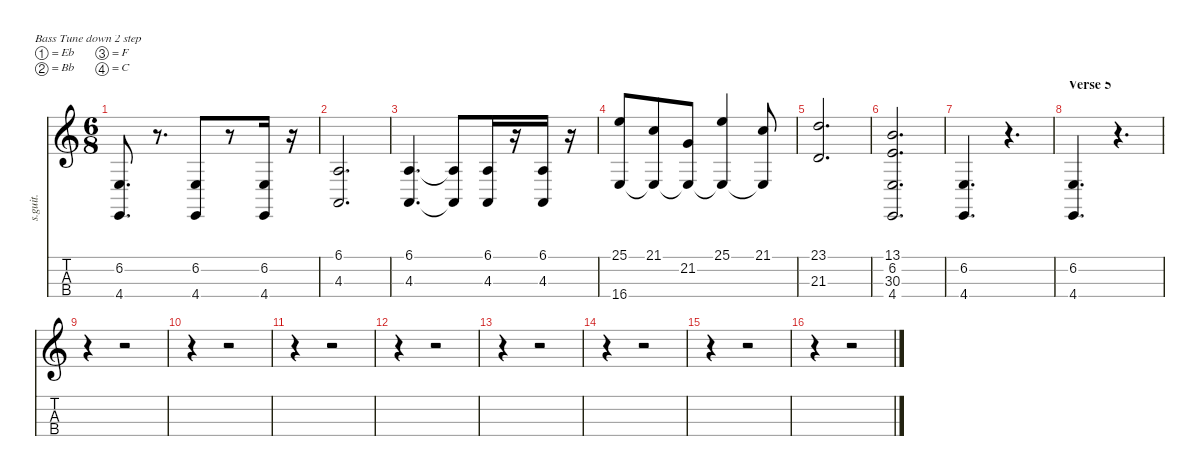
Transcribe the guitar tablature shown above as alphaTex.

\defaultSystemsLayout 4
\hideDynamics
\bracketExtendMode nobrackets
\track ("Micheal Kamen - Cello" "s.guit.") {instrument cello}
\staff {score tabs}
\tuning (Eb2 Bb1 F1 C1)
\displaytranspose 12
\ts (6 8)
\tempo (71 hide)
\clef g2
\ks c
(6.2 4.4).8{d lyrics (0 "") lyrics (1 "") lyrics (2 "") lyrics (3 "") lyrics (4 "") dy f} r.8{d} (6.2 4.4).8{lyrics (0 "") lyrics (1 "") lyrics (2 "") lyrics (3 "") lyrics (4 "")} r.8 (6.2 4.4).16{lyrics (0 "") lyrics (1 "") lyrics (2 "") lyrics (3 "") lyrics (4 "")} r.16 |
(6.1 4.3).2{d lyrics (0 "") lyrics (1 "") lyrics (2 "") lyrics (3 "") lyrics (4 "")} |
(6.1 4.3).4{d lyrics (0 "") lyrics (1 "") lyrics (2 "") lyrics (3 "") lyrics (4 "")} (6.1{t} 4.3{t}).8{lyrics (0 "") lyrics (1 "") lyrics (2 "") lyrics (3 "") lyrics (4 "")} (6.1 4.3).16{lyrics (0 "") lyrics (1 "") lyrics (2 "") lyrics (3 "") lyrics (4 "")} r.16 (6.1 4.3).16{lyrics (0 "") lyrics (1 "") lyrics (2 "") lyrics (3 "") lyrics (4 "")} r.16 |
(25.1 16.4).8{lyrics (0 "") lyrics (1 "") lyrics (2 "") lyrics (3 "") lyrics (4 "")} (21.1 16.4{t}).8{lyrics (0 "") lyrics (1 "") lyrics (2 "") lyrics (3 "") lyrics (4 "")} (21.2 16.4{t}).8{lyrics (0 "") lyrics (1 "") lyrics (2 "") lyrics (3 "") lyrics (4 "")} (25.1 16.4{t}).4{lyrics (0 "") lyrics (1 "") lyrics (2 "") lyrics (3 "") lyrics (4 "")} (21.1 16.4{t}).8{lyrics (0 "") lyrics (1 "") lyrics (2 "") lyrics (3 "") lyrics (4 "")} |
(23.1 21.3).2{d lyrics (0 "") lyrics (1 "") lyrics (2 "") lyrics (3 "") lyrics (4 "")} |
(13.1 6.2 30.3 4.4).2{d lyrics (0 "") lyrics (1 "") lyrics (2 "") lyrics (3 "") lyrics (4 "")} |
(6.2 4.4).4{d lyrics (0 "") lyrics (1 "") lyrics (2 "") lyrics (3 "") lyrics (4 "")} r.4{d} |
\section ("" "Verse 5")
(6.2 4.4).4{d lyrics (0 "") lyrics (1 "") lyrics (2 "") lyrics (3 "") lyrics (4 "")} r.4{d} |
r.4 r.2 |
r.4 r.2 |
r.4 r.2 |
r.4 r.2 |
r.4 r.2 |
r.4 r.2 |
r.4 r.2 |
r.4 r.2
